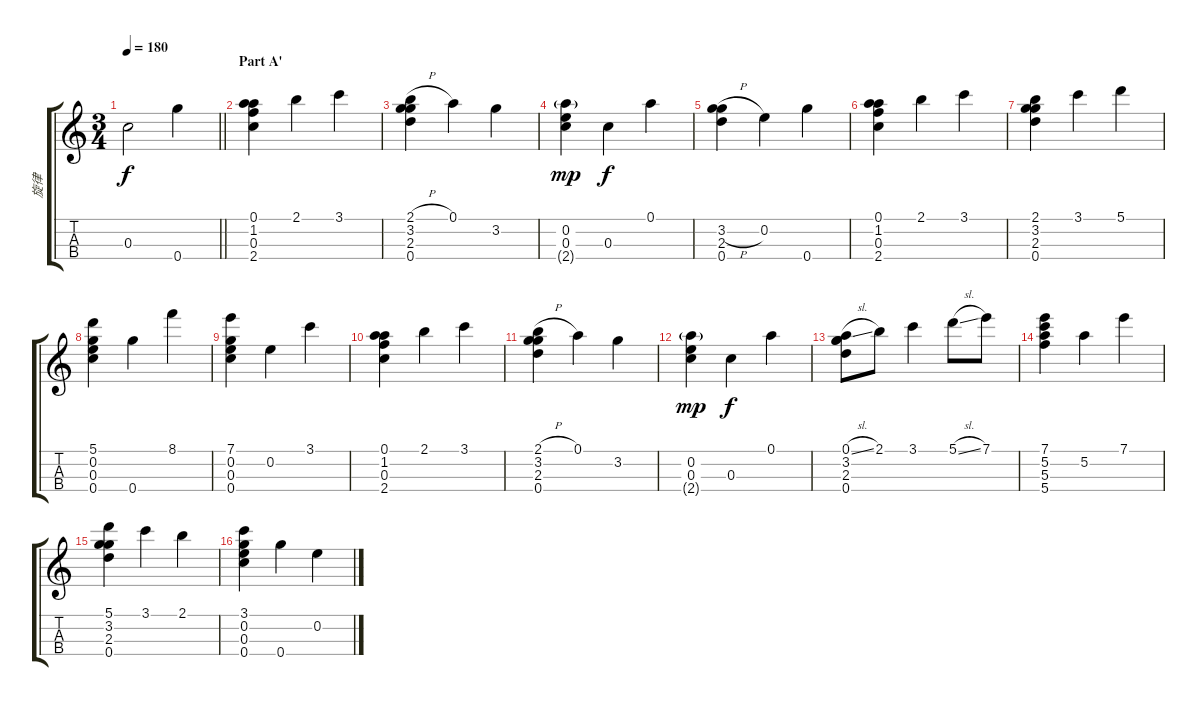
\track ("旋律" "旋律") {instrument acousticguitarnylon}
\staff {score tabs}
\tuning (A4 E4 C4 G4) {hide}
\ts (3 4)
\tempo 180
\clef g2
\barLineRight lightlight
\ks c
0.3.2{dy f} 0.4.4 |
\section ("" "Part A'")
(0.1 1.2 0.3 2.4).4 2.1.4 3.1.4 |
(2.1{h} 3.2 2.3 0.4).4 0.1.4 3.2.4 |
(0.2 0.3 2.4{g}).4{dy mp} 0.3.4{dy f} 0.1.4 |
(3.2{h} 2.3 0.4).4 0.2.4 0.4.4 |
(0.1 1.2 0.3 2.4).4 2.1.4 3.1.4 |
(2.1 3.2 2.3 0.4).4 3.1.4 5.1.4 |
(5.1 0.2 0.3 0.4).4 0.4.4 8.1.4 |
(7.1 0.2 0.3 0.4).4 0.2.4 3.1.4 |
(0.1 1.2 0.3 2.4).4 2.1.4 3.1.4 |
(2.1{h} 3.2 2.3 0.4).4 0.1.4 3.2.4 |
(0.2 0.3 2.4{g}).4{dy mp} 0.3.4{dy f} 0.1.4 |
(0.1{sl} 3.2 2.3 0.4).8 2.1.8 3.1.4 5.1{sl}.8 7.1.8 |
(7.1 5.2 5.3 5.4).4 5.2.4 7.1.4 |
(5.1 3.2 2.3 0.4).4 3.1.4 2.1.4 |
(3.1 0.2 0.3 0.4).4 0.4.4 0.2.4
